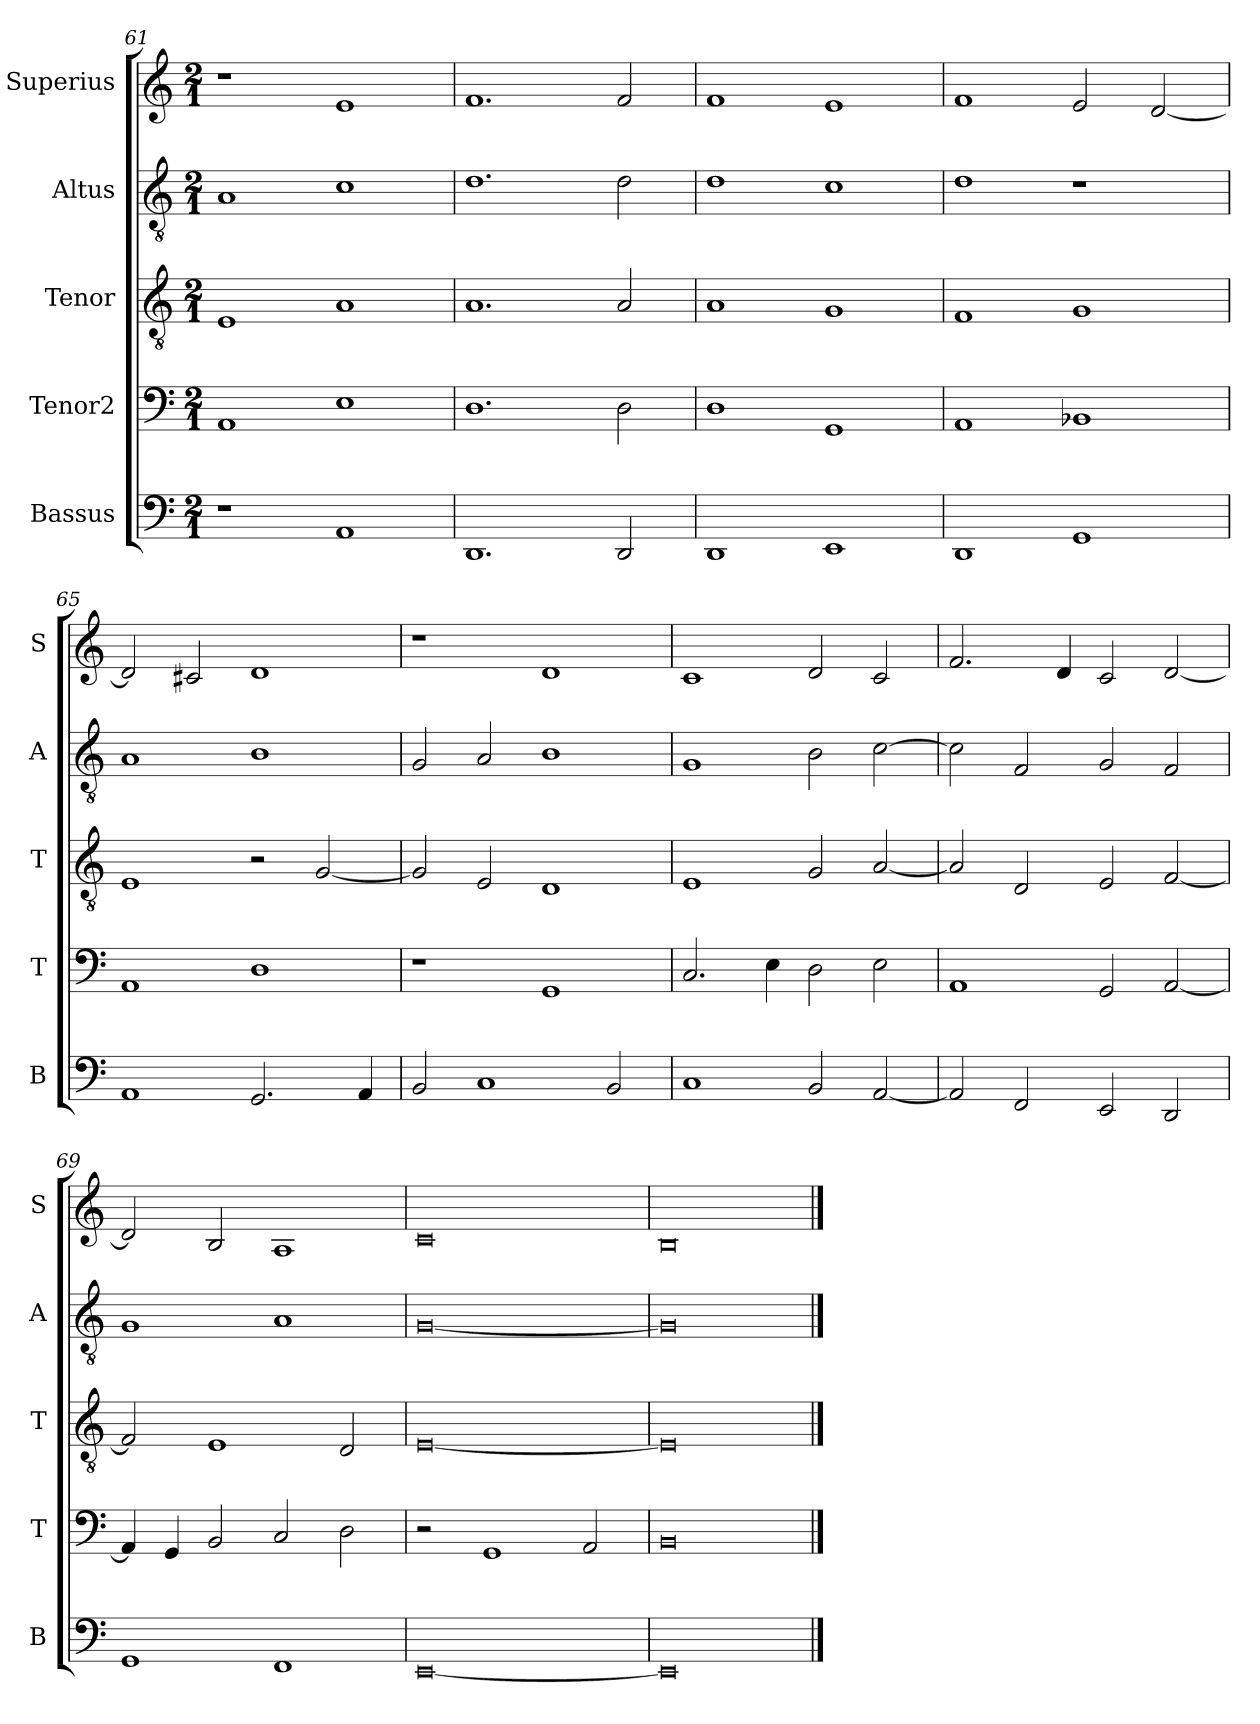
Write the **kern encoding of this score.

**kern	**kern	**kern	**kern	**kern
*part5	*part4	*part3	*part2	*part1
*staff5	*staff4	*staff3	*staff2	*staff1
*I"Bassus	*I"Tenor2	*I"Tenor	*I"Altus	*I"Superius
*I'B	*I'T	*I'T	*I'A	*I'S
*clefF4	*clefF4	*clefGv2	*clefGv2	*clefG2
*k[]	*k[]	*k[]	*k[]	*k[]
*M2/1	*M2/1	*M2/1	*M2/1	*M2/1
=61	=61	=61	=61	=61
1r	1AA	1E	1A	1r
1AA	1E	1A	1c	1e
=62	=62	=62	=62	=62
1.DD	1.D	1.A	1.d	1.f
2DD/	2D\	2A/	2d\	2f/
=63	=63	=63	=63	=63
1DD	1D	1A	1d	1f
1EE	1GG	1G	1c	1e
=64	=64	=64	=64	=64
1DD	1AA	1F	1d	1f
1GG	1BB-X	1G	1r	2e/
.	.	.	.	[2d/
=65	=65	=65	=65	=65
1AA	1AA	1E	1A	2d/]
.	.	.	.	2c#X/
2.GG/	1D	2r	1B	1d
.	.	[2G/	.	.
4AA/	.	.	.	.
=66	=66	=66	=66	=66
2BB/	1r	2G/]	2G/	1r
1C	.	2E/	2A/	.
.	1GG	1D	1B	1d
2BB/	.	.	.	.
=67	=67	=67	=67	=67
1C	2.C/	1E	1G	1c
.	4E\	.	.	.
2BB/	2D\	2G/	2B\	2d/
[2AA/	2E\	[2A/	[2c\	2c/
=68	=68	=68	=68	=68
2AA/]	1AA	2A/]	2c\]	2.f/
2FF/	.	2D/	2F/	.
.	.	.	.	4d/
2EE/	2GG/	2E/	2G/	2c/
2DD/	[2AA/	[2F/	2F/	[2d/
=69	=69	=69	=69	=69
1GG	4AA/]	2F/]	1G	2d/]
.	4GG/	.	.	.
.	2BB/	1E	.	2B/
1FF	2C/	.	1A	1A
.	2D\	2D/	.	.
=70	=70	=70	=70	=70
[0EE	2r	[0E	[0G	0c
.	1GG	.	.	.
.	2AA/	.	.	.
=71	=71	=71	=71	=71
0EE]	0BB	0E]	0G]	0B
==	==	==	==	==
*-	*-	*-	*-	*-
